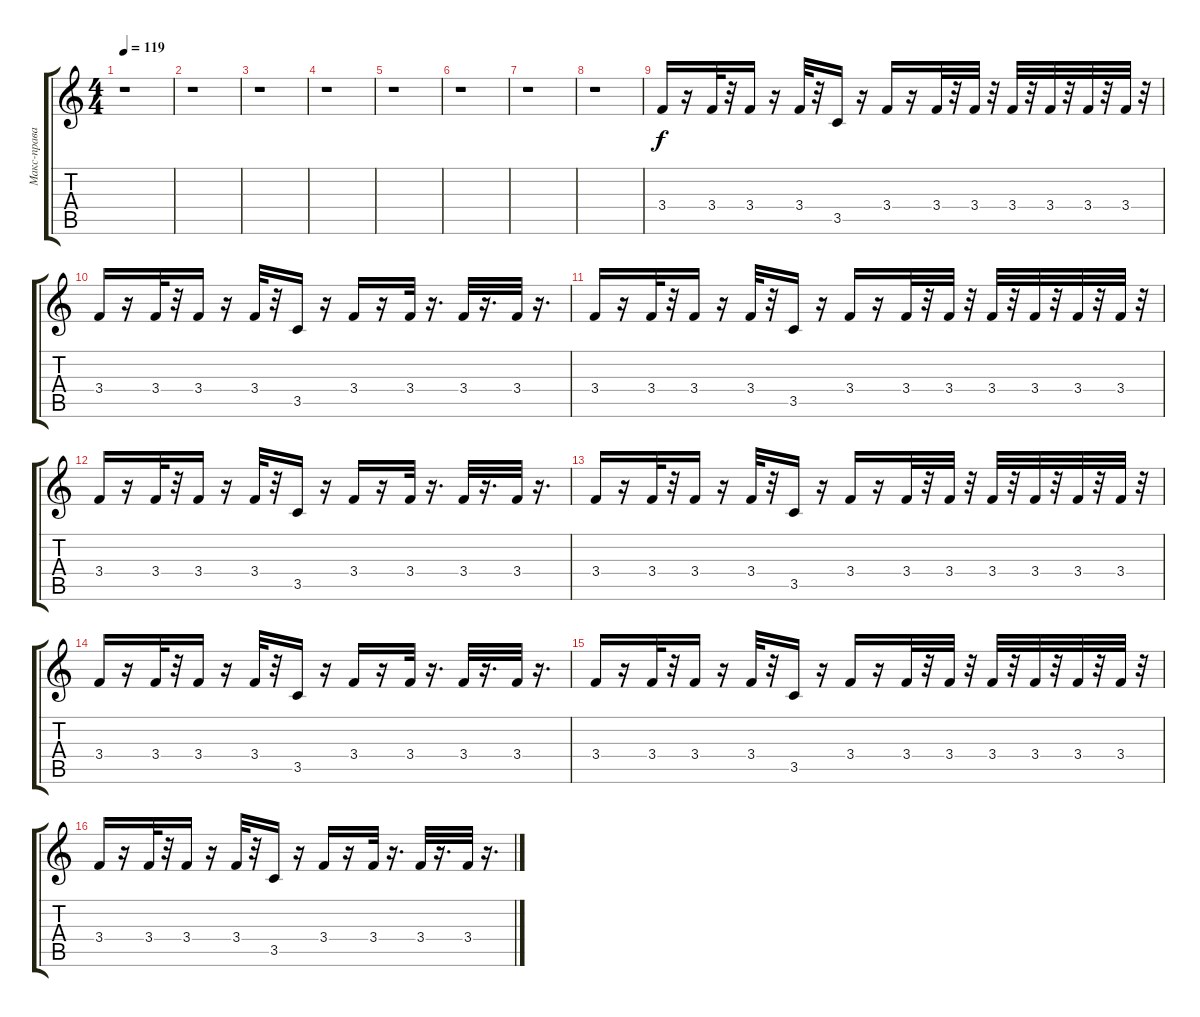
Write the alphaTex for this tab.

\track ("Макс-правая гитара" "Макс-права") {instrument distortionguitar}
\staff {score tabs}
\tuning (E4 B3 G3 D3 A2 E2) {hide}
\ts (4 4)
\tempo 119
\clef g2
\ks c
r.1{dy f} |
r.1 |
r.1 |
r.1 |
r.1 |
r.1 |
r.1 |
r.1 |
3.4.16 r.16 3.4.32 r.32 3.4.16 r.16 3.4.32 r.32 3.5.16 r.16 3.4.16 r.16 3.4.32 r.32 3.4.32 r.32 3.4.32 r.32 3.4.32 r.32 3.4.32 r.32 3.4.32 r.32 |
3.4.16 r.16 3.4.32 r.32 3.4.16 r.16 3.4.32 r.32 3.5.16 r.16 3.4.16 r.16 3.4.32 r.16{d} 3.4.32 r.16{d} 3.4.32 r.16{d} |
3.4.16 r.16 3.4.32 r.32 3.4.16 r.16 3.4.32 r.32 3.5.16 r.16 3.4.16 r.16 3.4.32 r.32 3.4.32 r.32 3.4.32 r.32 3.4.32 r.32 3.4.32 r.32 3.4.32 r.32 |
3.4.16 r.16 3.4.32 r.32 3.4.16 r.16 3.4.32 r.32 3.5.16 r.16 3.4.16 r.16 3.4.32 r.16{d} 3.4.32 r.16{d} 3.4.32 r.16{d} |
3.4.16 r.16 3.4.32 r.32 3.4.16 r.16 3.4.32 r.32 3.5.16 r.16 3.4.16 r.16 3.4.32 r.32 3.4.32 r.32 3.4.32 r.32 3.4.32 r.32 3.4.32 r.32 3.4.32 r.32 |
3.4.16 r.16 3.4.32 r.32 3.4.16 r.16 3.4.32 r.32 3.5.16 r.16 3.4.16 r.16 3.4.32 r.16{d} 3.4.32 r.16{d} 3.4.32 r.16{d} |
3.4.16 r.16 3.4.32 r.32 3.4.16 r.16 3.4.32 r.32 3.5.16 r.16 3.4.16 r.16 3.4.32 r.32 3.4.32 r.32 3.4.32 r.32 3.4.32 r.32 3.4.32 r.32 3.4.32 r.32 |
3.4.16 r.16 3.4.32 r.32 3.4.16 r.16 3.4.32 r.32 3.5.16 r.16 3.4.16 r.16 3.4.32 r.16{d} 3.4.32 r.16{d} 3.4.32 r.16{d}
